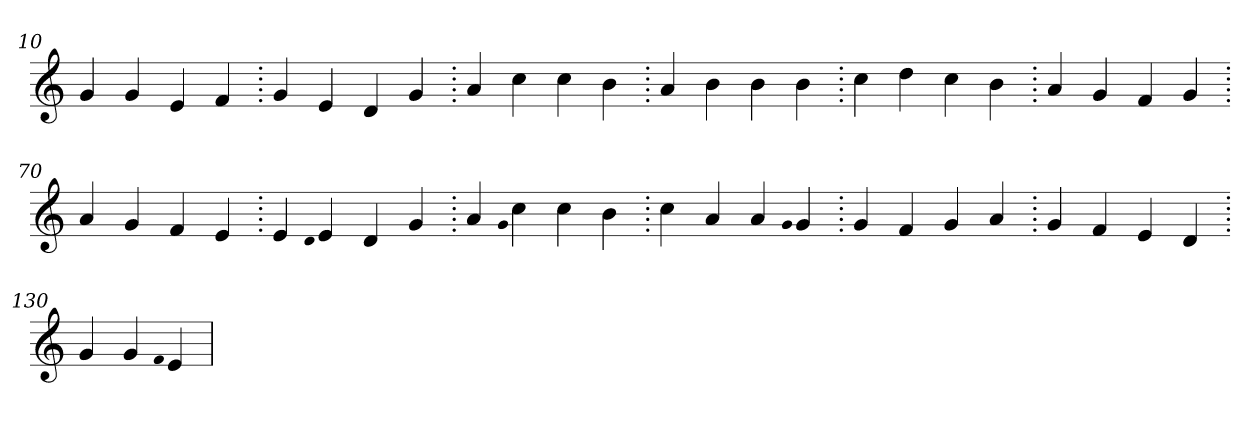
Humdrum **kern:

**kern
*part1
*staff1
*clefG2
=10.
4g
4g
4e
4f
=20.
4g
4e
4d
4g
=30.
4a
4cc
4cc
4b
=40.
4a
4b
4b
4b
=50.
4cc
4dd
4cc
4b
=60.
4a
4g
4f
4g
=70.
4a
4g
4f
4e
=80.
4e
qqd
4e
4d
4g
=90.
4a
qqg
4cc
4cc
4b
=100.
4cc
4a
4a
qqg
4g
=110.
4g
4f
4g
4a
=120.
4g
4f
4e
4d
=130.
4g
4g
qqf
4e
=
*-
